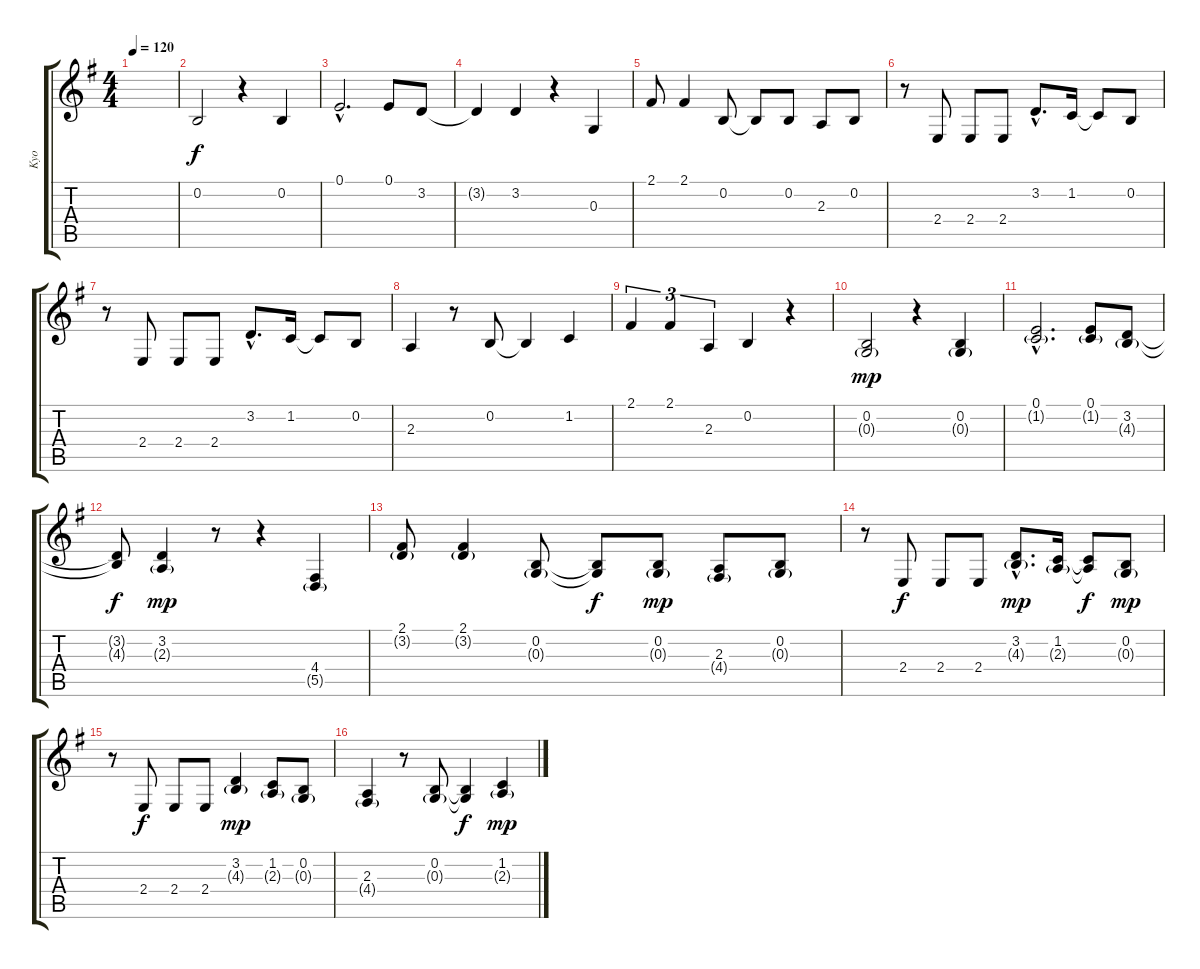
\track ("Kyo" "Kyo") {instrument cello}
\staff {score tabs}
\tuning (E4 B3 G3 D3 A2 E2) {hide}
\ts (4 4)
\tempo 120
\clef g2
\ks g
|
0.2.2 r.4 0.2.4 |
0.1{hac}.2{d} 0.1.8 3.2.8 |
3.2{t}.4 3.2.4 r.4 0.3.4 |
2.1.8 2.1.4 0.2.8 0.2{t}.8 0.2.8 2.3.8 0.2.8 |
r.8 2.4.8 2.4.8 2.4.8 3.2{hac}.8{d} 1.2.16 1.2{t}.8 0.2.8 |
r.8 2.4.8 2.4.8 2.4.8 3.2{hac}.8{d} 1.2.16 1.2{t}.8 0.2.8 |
2.3.4 r.8 0.2.8 0.2{t}.4 1.2.4 |
2.1.4{tu (3 2)} 2.1.4{tu (3 2)} 2.3.4{tu (3 2)} 0.2.4 r.4 |
(0.2 0.3{g}).2{dy mp} r.4 (0.2 0.3{g}).4 |
(0.1{hac} 1.2{g hac}).2{d} (0.1 1.2{g}).8 (3.2 4.3{g}).8 |
(3.2{t} 4.3{t}).8{dy f} (3.2 2.3{g}).4{dy mp} r.8 r.4 (4.4 5.5{g}).4 |
(2.1 3.2{g}).8 (2.1 3.2{g}).4 (0.2 0.3{g}).8 (0.2{t} 0.3{t}).8{dy f} (0.2 0.3{g}).8{dy mp} (2.3 4.4{g}).8 (0.2 0.3{g}).8 |
r.8 2.4.8{dy f} 2.4.8 2.4.8 (3.2{hac} 4.3{g hac}).8{d dy mp} (1.2 2.3{g}).16 (1.2{t} 2.3{t}).8{dy f} (0.2 0.3{g}).8{dy mp} |
r.8 2.4.8{dy f} 2.4.8 2.4.8 (3.2 4.3{g}).4{dy mp} (1.2 2.3{g}).8 (0.2 0.3{g}).8 |
(2.3 4.4{g}).4 r.8 (0.2 0.3{g}).8 (0.2{t} 0.3{t}).4{dy f} (1.2 2.3{g}).4{dy mp}
